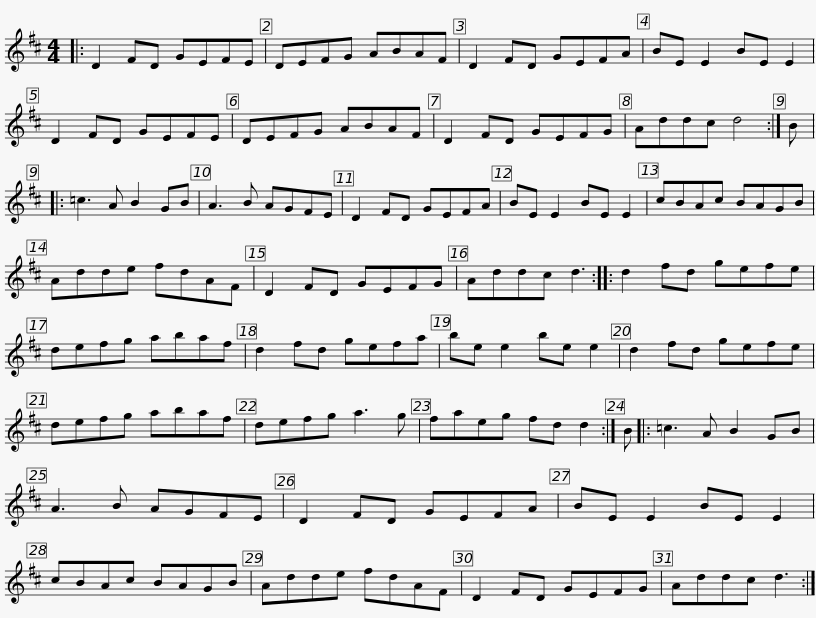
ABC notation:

X:1
L:1/8
M:4/4
I:linebreak $
K:D
V:1 treble
V:1
|: D2 FD GEFE | DEFG ABAF | D2 FD GEFA | BE E2 BE E2 | D2 FD GEFE | %5
 DEFG ABAF |$ D2 FD GEFG | Addc d4 :| B |: =c3 A B2 GB | %10
 A3 B AGFE | D2 FD GEFA | BE E2 BE E2 |$ cBAc BAGB | Adde fdAF | %15
 D2 FD GEFG | Addc d3 :: d2 fd gefe | defg abaf |$ d2 fd gefa | %20
 be e2 be e2 | d2 fd gefe | defg abaf | defg a3 g | faeg fd d2 :|$ %25
 B |: =c3 A B2 GB | A3 B AGFE | D2 FD GEFA | BE E2 BE E2 | %30
 cBAc BAGB | Adde fdAF |$ D2 FD GEFG | Addc d3 :| %34
